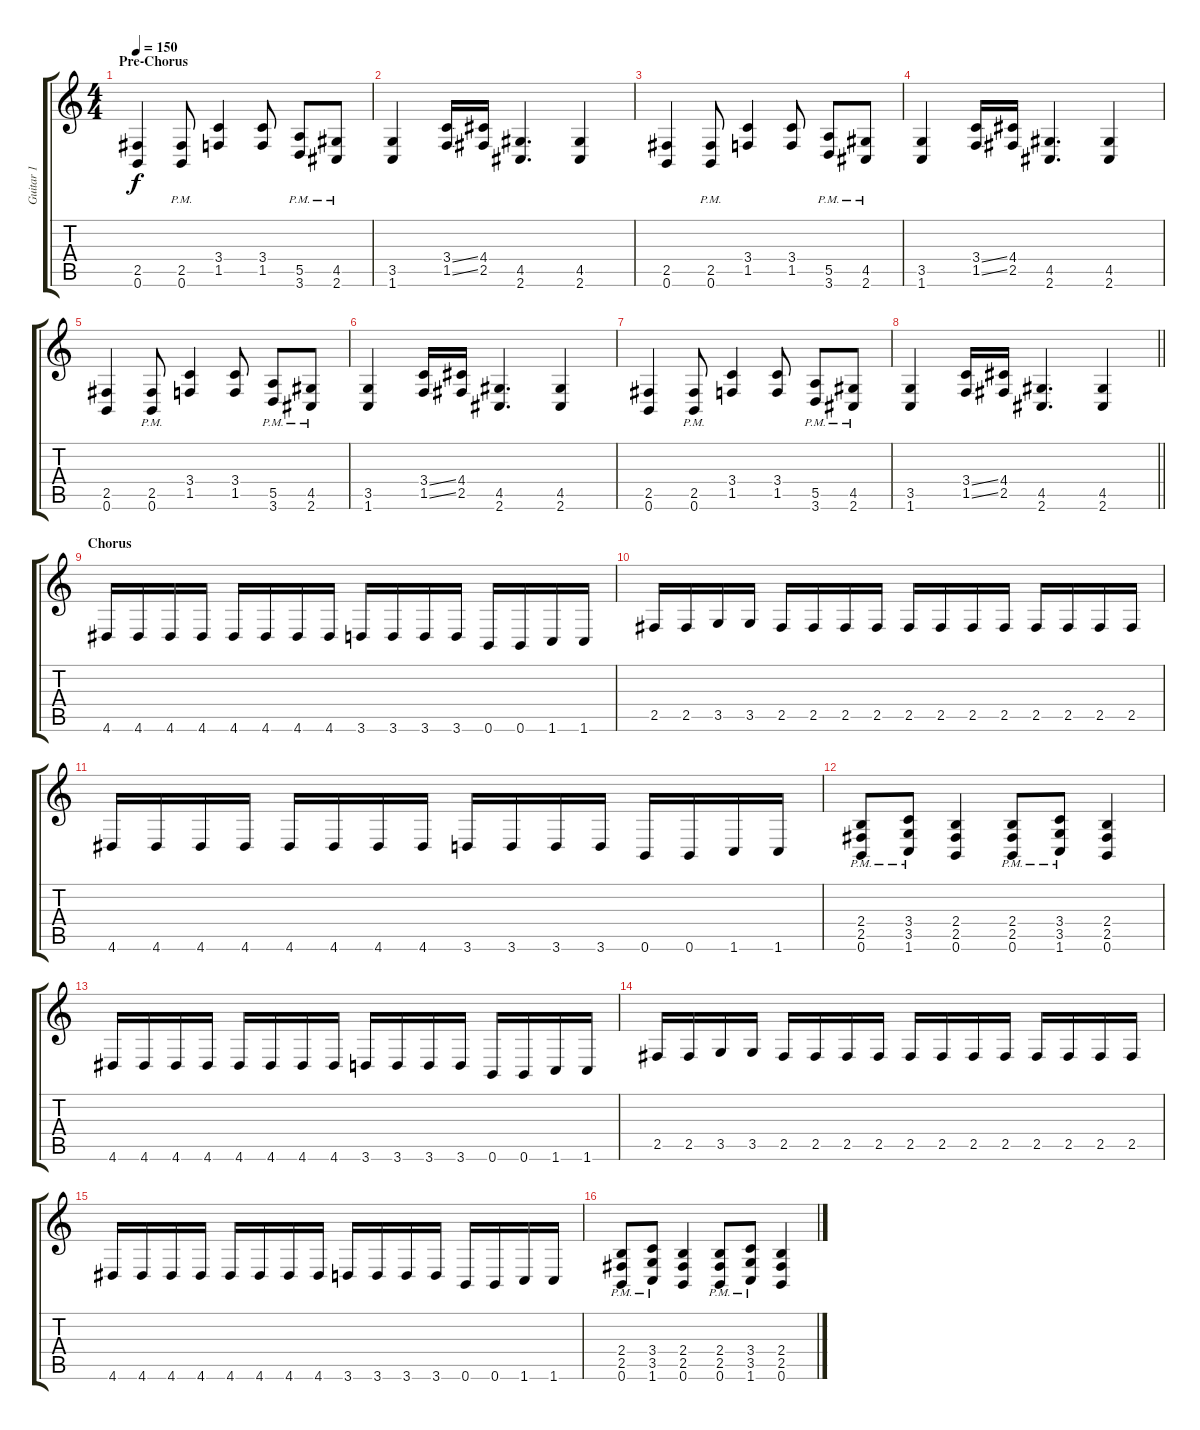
\track ("Guitar 1" "Guitar 1") {instrument distortionguitar}
\staff {score tabs}
\tuning (B3 Gb3 D3 A2 E2 B1) {hide}
\ts (4 4)
\section ("" "Pre-Chorus")
\tempo 150
\clef g2
\ks c
(2.5 0.6).4{dy f} (2.5{pm} 0.6{pm}).8 (3.4 1.5).4 (3.4 1.5).8 (5.5{pm} 3.6{pm}).8 (4.5{pm} 2.6{pm}).8 |
(3.5 1.6).4 (3.4{ss} 1.5{ss}).16 (4.4 2.5).16 (4.5 2.6).4{d} (4.5 2.6).4 |
(2.5 0.6).4 (2.5{pm} 0.6{pm}).8 (3.4 1.5).4 (3.4 1.5).8 (5.5{pm} 3.6{pm}).8 (4.5{pm} 2.6{pm}).8 |
(3.5 1.6).4 (3.4{ss} 1.5{ss}).16 (4.4 2.5).16 (4.5 2.6).4{d} (4.5 2.6).4 |
(2.5 0.6).4 (2.5{pm} 0.6{pm}).8 (3.4 1.5).4 (3.4 1.5).8 (5.5{pm} 3.6{pm}).8 (4.5{pm} 2.6{pm}).8 |
(3.5 1.6).4 (3.4{ss} 1.5{ss}).16 (4.4 2.5).16 (4.5 2.6).4{d} (4.5 2.6).4 |
(2.5 0.6).4 (2.5{pm} 0.6{pm}).8 (3.4 1.5).4 (3.4 1.5).8 (5.5{pm} 3.6{pm}).8 (4.5{pm} 2.6{pm}).8 |
\barLineRight lightlight
(3.5 1.6).4 (3.4{ss} 1.5{ss}).16 (4.4 2.5).16 (4.5 2.6).4{d} (4.5 2.6).4 |
\section ("" "Chorus")
4.6.16 4.6.16 4.6.16 4.6.16 4.6.16 4.6.16 4.6.16 4.6.16 3.6.16 3.6.16 3.6.16 3.6.16 0.6.16 0.6.16 1.6.16 1.6.16 |
2.5.16 2.5.16 3.5.16 3.5.16 2.5.16 2.5.16 2.5.16 2.5.16 2.5.16 2.5.16 2.5.16 2.5.16 2.5.16 2.5.16 2.5.16 2.5.16 |
4.6.16 4.6.16 4.6.16 4.6.16 4.6.16 4.6.16 4.6.16 4.6.16 3.6.16 3.6.16 3.6.16 3.6.16 0.6.16 0.6.16 1.6.16 1.6.16 |
(2.4{pm} 2.5{pm} 0.6{pm}).8 (3.4{pm} 3.5{pm} 1.6{pm}).8 (2.4 2.5 0.6).4 (2.4{pm} 2.5{pm} 0.6{pm}).8 (3.4{pm} 3.5{pm} 1.6{pm}).8 (2.4 2.5 0.6).4 |
4.6.16 4.6.16 4.6.16 4.6.16 4.6.16 4.6.16 4.6.16 4.6.16 3.6.16 3.6.16 3.6.16 3.6.16 0.6.16 0.6.16 1.6.16 1.6.16 |
2.5.16 2.5.16 3.5.16 3.5.16 2.5.16 2.5.16 2.5.16 2.5.16 2.5.16 2.5.16 2.5.16 2.5.16 2.5.16 2.5.16 2.5.16 2.5.16 |
4.6.16 4.6.16 4.6.16 4.6.16 4.6.16 4.6.16 4.6.16 4.6.16 3.6.16 3.6.16 3.6.16 3.6.16 0.6.16 0.6.16 1.6.16 1.6.16 |
(2.4{pm} 2.5{pm} 0.6{pm}).8 (3.4{pm} 3.5{pm} 1.6{pm}).8 (2.4 2.5 0.6).4 (2.4{pm} 2.5{pm} 0.6{pm}).8 (3.4{pm} 3.5{pm} 1.6{pm}).8 (2.4 2.5 0.6).4
